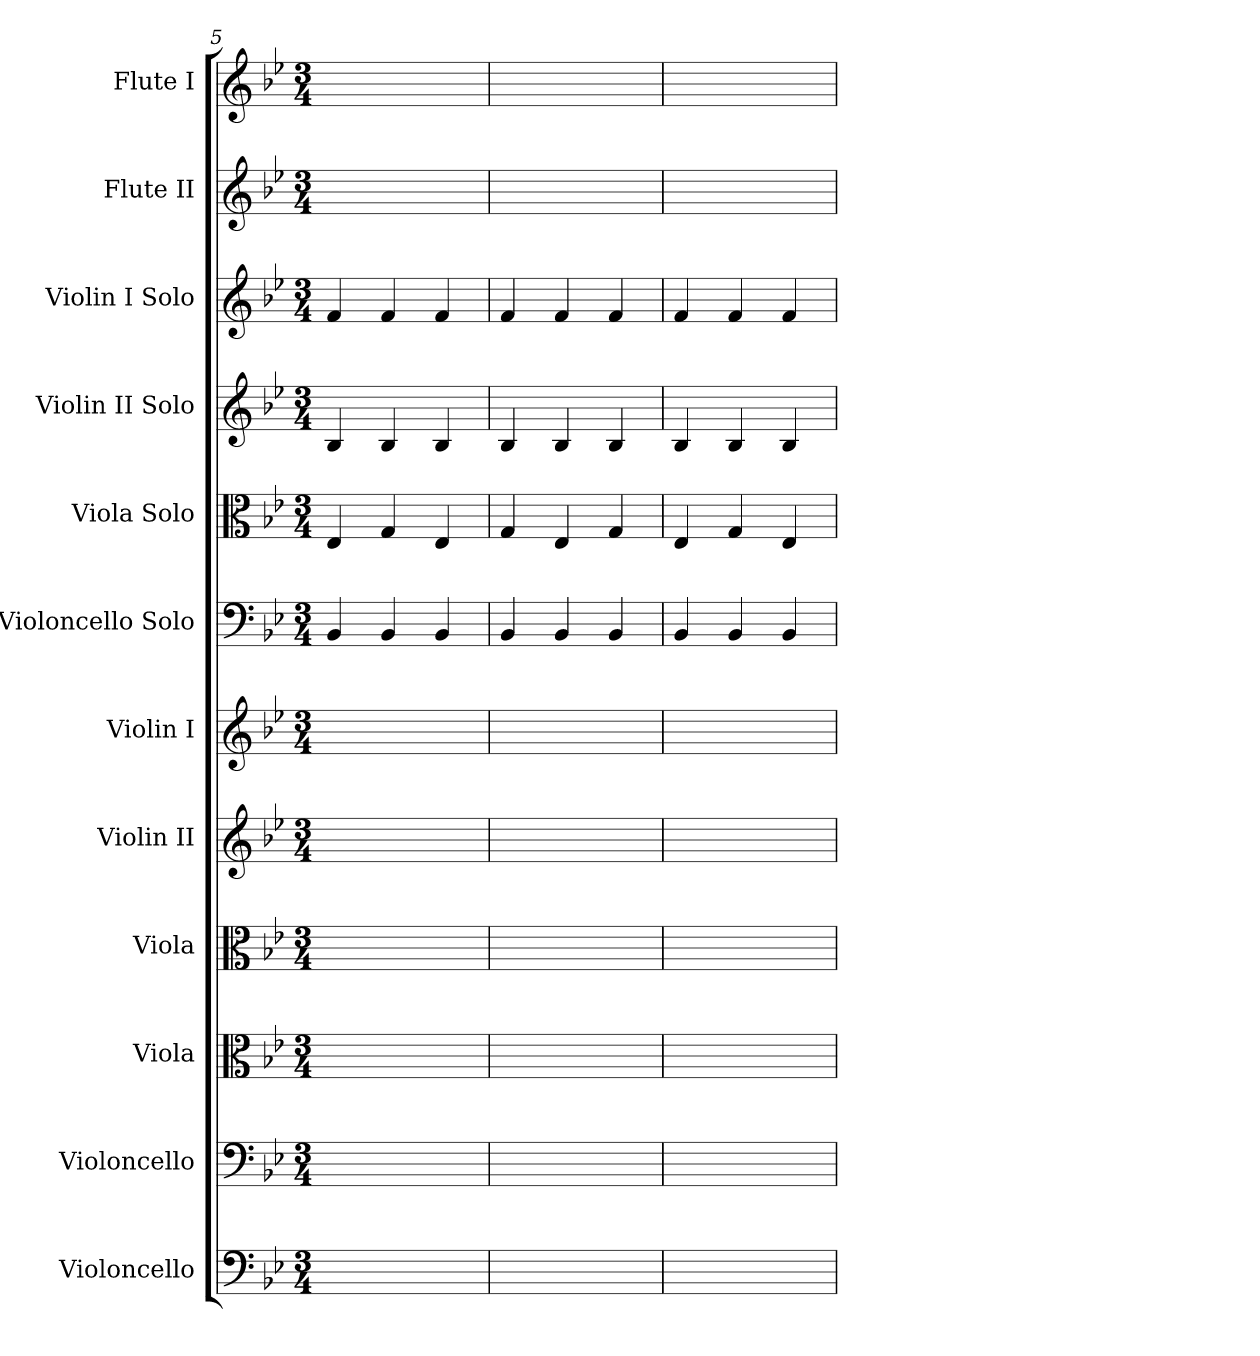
**kern	**kern	**kern	**kern	**kern	**kern	**kern	**kern	**kern	**kern	**kern	**kern
*part12	*part11	*part10	*part9	*part8	*part7	*part6	*part5	*part4	*part3	*part2	*part1
*staff12	*staff11	*staff10	*staff9	*staff8	*staff7	*staff6	*staff5	*staff4	*staff3	*staff2	*staff1
*I"Violoncello	*I"Violoncello	*I"Viola	*I"Viola	*I"Violin II	*I"Violin I	*I"Violoncello Solo	*I"Viola Solo	*I"Violin II Solo	*I"Violin I Solo	*I"Flute II	*I"Flute I
*I'Vc.	*I'Vc.	*I'Vla.	*I'Vla.	*I'Vln. II	*I'Vln. I	*I'Vc.	*I'Vla.	*I'Vln.	*I'Vln.	*I'Fl.	*I'Fl.
*clefF4	*clefF4	*clefC3	*clefC3	*clefG2	*clefG2	*clefF4	*clefC3	*clefG2	*clefG2	*clefG2	*clefG2
*k[b-e-]	*k[b-e-]	*k[b-e-]	*k[b-e-]	*k[b-e-]	*k[b-e-]	*k[b-e-]	*k[b-e-]	*k[b-e-]	*k[b-e-]	*k[b-e-]	*k[b-e-]
*B-:	*B-:	*B-:	*B-:	*B-:	*B-:	*B-:	*B-:	*B-:	*B-:	*B-:	*B-:
*M3/4	*M3/4	*M3/4	*M3/4	*M3/4	*M3/4	*M3/4	*M3/4	*M3/4	*M3/4	*M3/4	*M3/4
=5	=5	=5	=5	=5	=5	=5	=5	=5	=5	=5	=5
8ryy	8ryy	8ryy	8ryy	8ryy	8ryy	4BB-	4E-	4B-	4f	8ryy	8ryy
8ryy	8ryy	8ryy	8ryy	8ryy	8ryy	.	.	.	.	8ryy	8ryy
8ryy	8ryy	8ryy	8ryy	8ryy	8ryy	4BB-	4G	4B-	4f	8ryy	8ryy
8ryy	8ryy	8ryy	8ryy	8ryy	8ryy	.	.	.	.	8ryy	8ryy
8ryy	8ryy	8ryy	8ryy	8ryy	8ryy	4BB-	4E-	4B-	4f	8ryy	8ryy
8ryy	8ryy	8ryy	8ryy	8ryy	8ryy	.	.	.	.	8ryy	8ryy
=6	=6	=6	=6	=6	=6	=6	=6	=6	=6	=6	=6
8ryy	8ryy	8ryy	8ryy	8ryy	8ryy	4BB-	4G	4B-	4f	8ryy	8ryy
8ryy	8ryy	8ryy	8ryy	8ryy	8ryy	.	.	.	.	8ryy	8ryy
8ryy	8ryy	8ryy	8ryy	8ryy	8ryy	4BB-	4E-	4B-	4f	8ryy	8ryy
8ryy	8ryy	8ryy	8ryy	8ryy	8ryy	.	.	.	.	8ryy	8ryy
8ryy	8ryy	8ryy	8ryy	8ryy	8ryy	4BB-	4G	4B-	4f	8ryy	8ryy
8ryy	8ryy	8ryy	8ryy	8ryy	8ryy	.	.	.	.	8ryy	8ryy
=7	=7	=7	=7	=7	=7	=7	=7	=7	=7	=7	=7
8ryy	8ryy	8ryy	8ryy	8ryy	8ryy	4BB-	4E-	4B-	4f	8ryy	8ryy
8ryy	8ryy	8ryy	8ryy	8ryy	8ryy	.	.	.	.	8ryy	8ryy
8ryy	8ryy	8ryy	8ryy	8ryy	8ryy	4BB-	4G	4B-	4f	8ryy	8ryy
8ryy	8ryy	8ryy	8ryy	8ryy	8ryy	.	.	.	.	8ryy	8ryy
8ryy	8ryy	8ryy	8ryy	8ryy	8ryy	4BB-	4E-	4B-	4f	8ryy	8ryy
8ryy	8ryy	8ryy	8ryy	8ryy	8ryy	.	.	.	.	8ryy	8ryy
=	=	=	=	=	=	=	=	=	=	=	=
*-	*-	*-	*-	*-	*-	*-	*-	*-	*-	*-	*-
